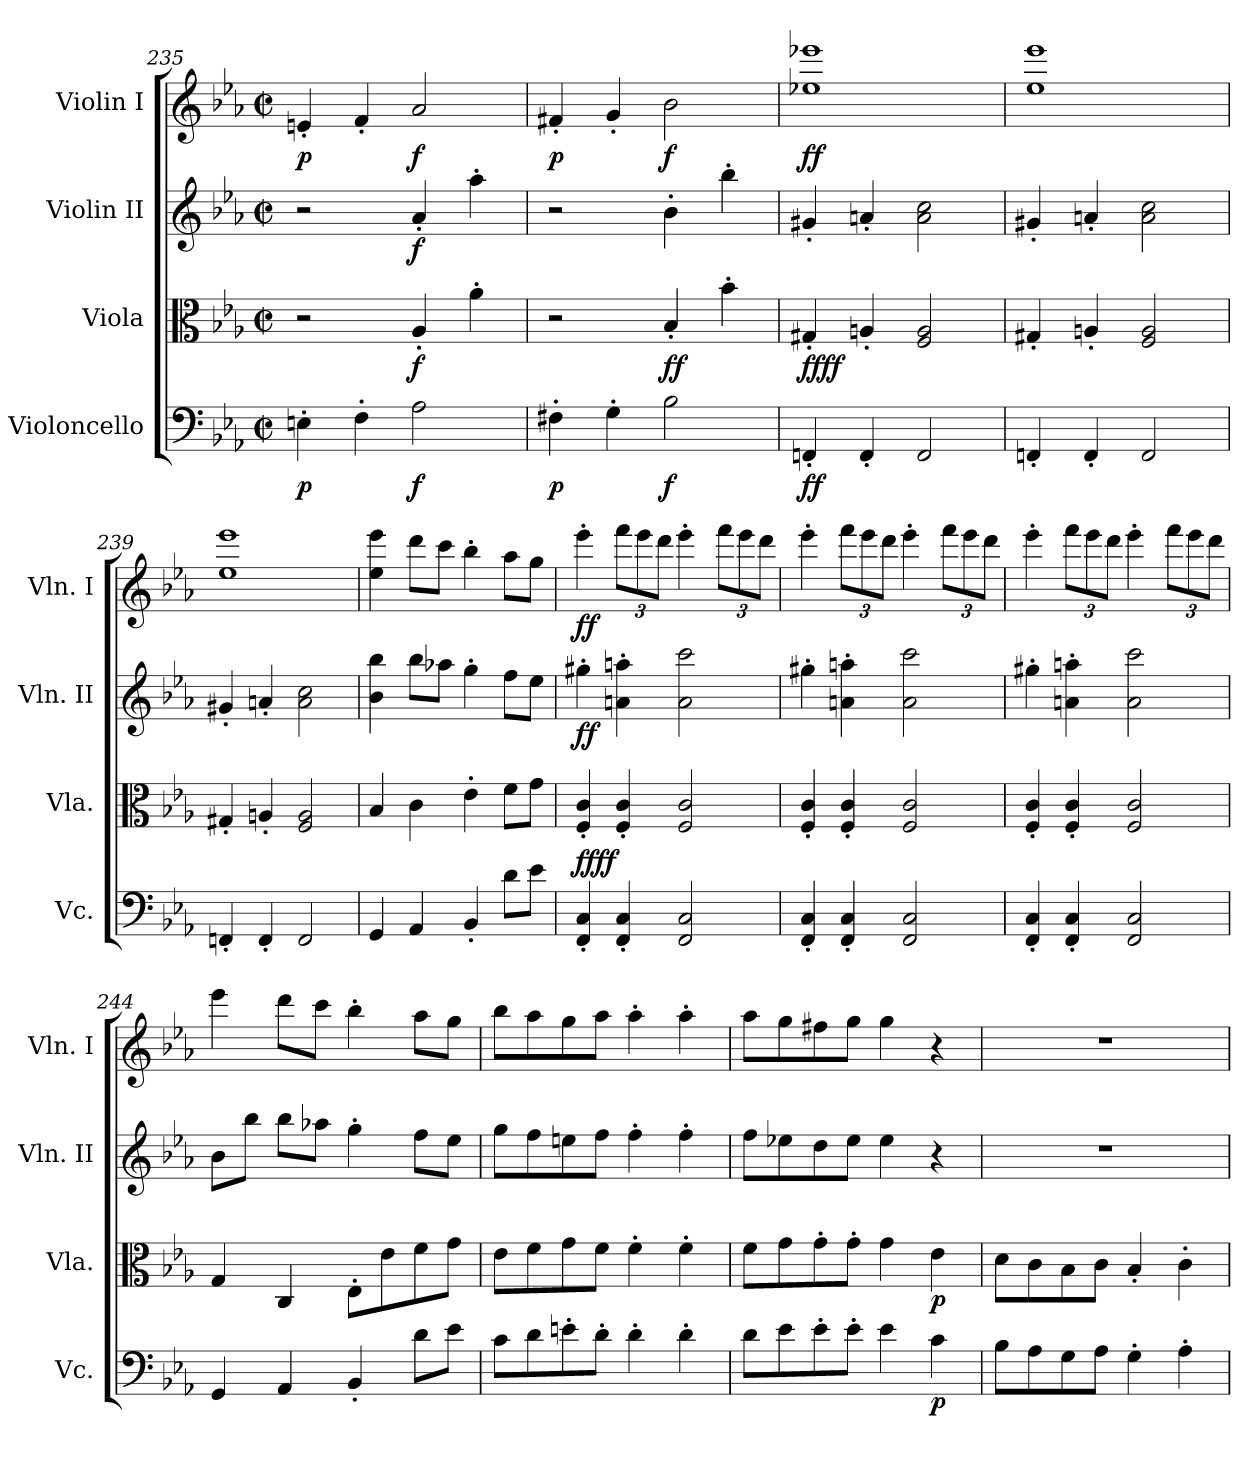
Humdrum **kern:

**kern	**dynam	**kern	**dynam	**kern	**dynam	**kern	**dynam
*part4	*part4	*part3	*part3	*part2	*part2	*part1	*part1
*staff4	*staff4	*staff3	*staff3	*staff2	*staff2	*staff1	*staff1
*I"Violoncello	*	*I"Viola	*	*I"Violin II	*	*I"Violin I	*
*I'Vc.	*	*I'Vla.	*	*I'Vln. II	*	*I'Vln. I	*
*clefF4	*	*clefC3	*	*clefG2	*	*clefG2	*
*k[b-e-a-]	*	*k[b-e-a-]	*	*k[b-e-a-]	*	*k[b-e-a-]	*
*M2/2	*	*M2/2	*	*M2/2	*	*M2/2	*
*met(c|)	*	*met(c|)	*	*met(c|)	*	*met(c|)	*
=235	=235	=235	=235	=235	=235	=235	=235
!	!LO:DY:b	!	!	!	!	!	!LO:DY:b
4En'\	p	2r	.	2r	.	4en'/	p
4F'\	.	.	.	.	.	4f'/	.
!	!LO:DY:b	!	!LO:DY:b	!	!LO:DY:b	!	!LO:DY:b
2A-\	f	4A-'/	f	4a-'/	f	2a-/	f
.	.	4a-'\	.	4aa-'\	.	.	.
=236	=236	=236	=236	=236	=236	=236	=236
!	!LO:DY:b	!	!	!	!	!	!LO:DY:b
4F#X'\	p	2r	.	2r	.	4f#X'/	p
4G'\	.	.	.	.	.	4g'/	.
!	!LO:DY:b	!	!LO:DY:b	!	!	!	!
!	!	!	!LO:DY:n=1:b	!	!	!	!LO:DY:b
2B-\	f	4B-'/	f f	4b-'\	.	2b-\	f
.	.	4b-'\	.	4bb-'\	.	.	.
=237	=237	=237	=237	=237	=237	=237	=237
!	!LO:DY:b	!	!LO:DY:b	!	!	!	!
!	!	!	!LO:DY:n=1:b	!	!	!	!LO:DY:b
4FFn'/	ff	4G#X'/	ff ff	4g#X'/	.	1ee-X 1eee-X	ff
4FF'/	.	4An'/	.	4an'/	.	.	.
2FF/	.	2F/ 2A/	.	2a\ 2cc\	.	.	.
=238	=238	=238	=238	=238	=238	=238	=238
4FFn'/	.	4G#X'/	.	4g#X'/	.	1ee- 1eee-	.
4FF'/	.	4An'/	.	4an'/	.	.	.
2FF/	.	2F/ 2A/	.	2a\ 2cc\	.	.	.
=239	=239	=239	=239	=239	=239	=239	=239
4FFn'/	.	4G#X'/	.	4g#X'/	.	1ee- 1eee-	.
4FF'/	.	4An'/	.	4an'/	.	.	.
2FF/	.	2F/ 2A/	.	2a\ 2cc\	.	.	.
=240	=240	=240	=240	=240	=240	=240	=240
4GG/	.	4B-/	.	4b-\ 4bb-\	.	4ee-\ 4eee-\	.
4AA-/	.	4c\	.	8bb-\L	.	8ddd\L	.
.	.	.	.	8aa-X\J	.	8ccc\J	.
4BB-'/	.	4e-'\	.	4gg'\	.	4bb-'\	.
8d\L	.	8f\L	.	8ff\L	.	8aa-\L	.
8e-\J	.	8g\J	.	8ee-\J	.	8gg\J	.
=241	=241	=241	=241	=241	=241	=241	=241
!	!LO:DY:b	!	!	!	!	!	!
!	!LO:DY:n=1:a	!	!	!	!LO:DY:b	!	!LO:DY:b
4FF/' 4C/'	ff ff	4F/' 4c/'	.	4gg#X'\	ff	4eee-'\	ff
*	*	*	*	*	*	*Xbrackettup	*
4FF/' 4C/'	.	4F/' 4c/'	.	4an\' 4aan\'	.	12fff\L	.
.	.	.	.	.	.	12eee-\	.
.	.	.	.	.	.	12ddd\J	.
2FF/ 2C/	.	2F/ 2c/	.	2a\ 2ccc\	.	4eee-'\	.
.	.	.	.	.	.	12fff\L	.
.	.	.	.	.	.	12eee-\	.
.	.	.	.	.	.	12ddd\J	.
=242	=242	=242	=242	=242	=242	=242	=242
4FF/' 4C/'	.	4F/' 4c/'	.	4gg#X'\	.	4eee-'\	.
4FF/' 4C/'	.	4F/' 4c/'	.	4an\' 4aan\'	.	12fff\L	.
.	.	.	.	.	.	12eee-\	.
.	.	.	.	.	.	12ddd\J	.
2FF/ 2C/	.	2F/ 2c/	.	2a\ 2ccc\	.	4eee-'\	.
.	.	.	.	.	.	12fff\L	.
.	.	.	.	.	.	12eee-\	.
.	.	.	.	.	.	12ddd\J	.
=243	=243	=243	=243	=243	=243	=243	=243
4FF/' 4C/'	.	4F/' 4c/'	.	4gg#X'\	.	4eee-'\	.
4FF/' 4C/'	.	4F/' 4c/'	.	4an\' 4aan\'	.	12fff\L	.
.	.	.	.	.	.	12eee-\	.
.	.	.	.	.	.	12ddd\J	.
2FF/ 2C/	.	2F/ 2c/	.	2a\ 2ccc\	.	4eee-'\	.
.	.	.	.	.	.	12fff\L	.
.	.	.	.	.	.	12eee-\	.
.	.	.	.	.	.	12ddd\J	.
=244	=244	=244	=244	=244	=244	=244	=244
4GG/	.	4G/	.	8b-\L	.	4eee-\	.
.	.	.	.	8bb-\J	.	.	.
4AA-/	.	4C/	.	8bb-\L	.	8ddd\L	.
.	.	.	.	8aa-X\J	.	8ccc\J	.
4BB-'/	.	8E-'\L	.	4gg'\	.	4bb-'\	.
.	.	8e-\	.	.	.	.	.
8d\L	.	8f\	.	8ff\L	.	8aa-\L	.
8e-\J	.	8g\J	.	8ee-\J	.	8gg\J	.
=245	=245	=245	=245	=245	=245	=245	=245
8c\L	.	8e-\L	.	8gg\L	.	8bb-\L	.
8d\	.	8f\	.	8ff\	.	8aa-\	.
8en'\	.	8g\	.	8een\	.	8gg\	.
8d'\J	.	8f\J	.	8ff\J	.	8aa-\J	.
4d'\	.	4f'\	.	4ff'\	.	4aa-'\	.
4d'\	.	4f'\	.	4ff'\	.	4aa-'\	.
=246	=246	=246	=246	=246	=246	=246	=246
8d\L	.	8f\L	.	8ff\L	.	8aa-\L	.
8e-\	.	8g\	.	8ee-X\	.	8gg\	.
8e-'\	.	8g'\	.	8dd\	.	8ff#X\	.
8e-'\J	.	8g'\J	.	8ee-\J	.	8gg\J	.
4e-\	.	4g\	.	4ee-\	.	4gg\	.
!	!LO:DY:b	!	!LO:DY:b	!	!	!	!
4c\	p	4e-\	p	4r	.	4r	.
=247	=247	=247	=247	=247	=247	=247	=247
8B-\L	.	8d\L	.	1r	.	1r	.
8A-\	.	8c\	.	.	.	.	.
8G\	.	8B-\	.	.	.	.	.
8A-\J	.	8c\J	.	.	.	.	.
4G'\	.	4B-'/	.	.	.	.	.
4A-'\	.	4c'\	.	.	.	.	.
=	=	=	=	=	=	=	=
*-	*-	*-	*-	*-	*-	*-	*-
